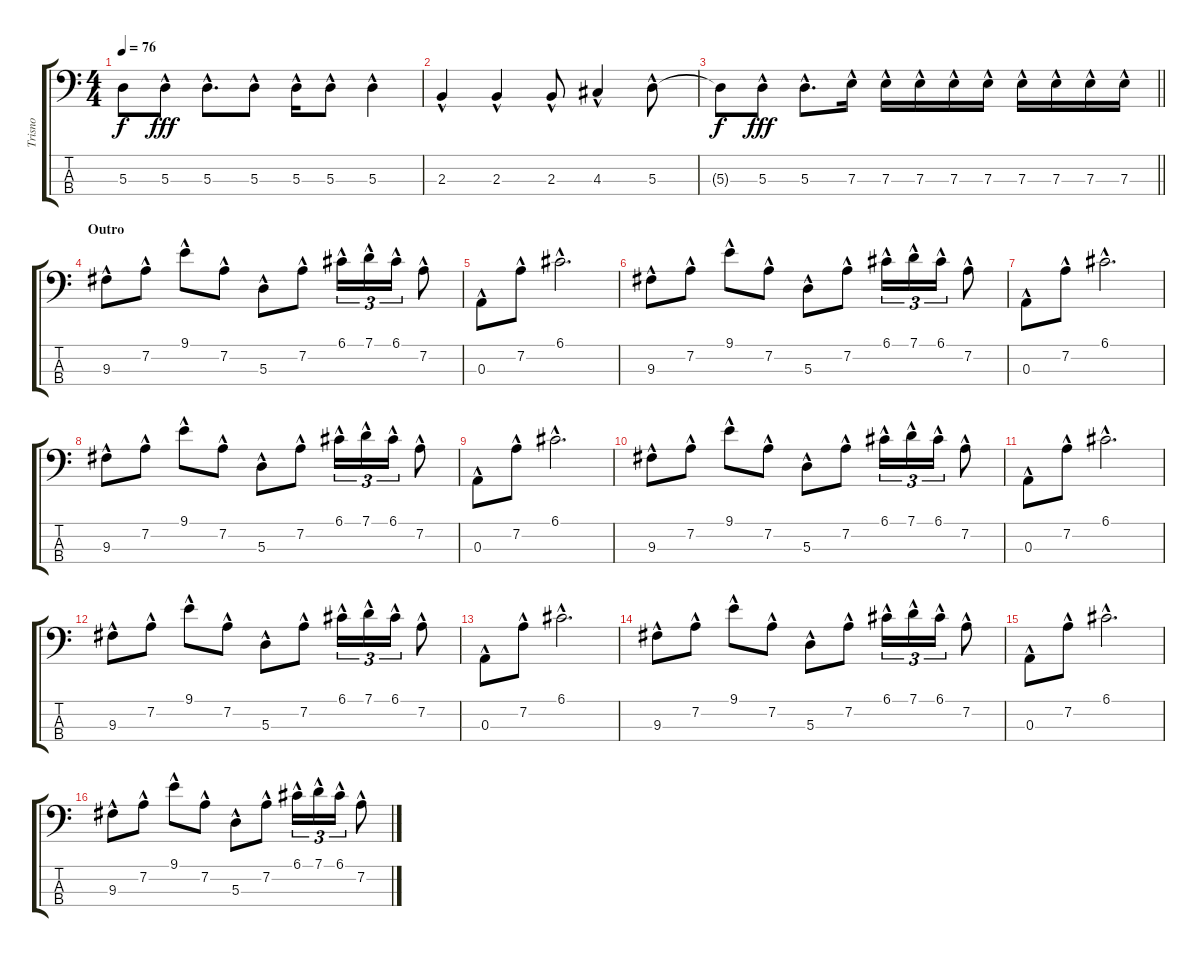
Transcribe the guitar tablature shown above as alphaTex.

\track ("Trisno" "Trisno") {instrument electricbassfinger}
\staff {score tabs}
\tuning (G2 D2 A1 E1) {hide}
\ts (4 4)
\tempo 76
\clef f4
\ks c
5.3{t}.8{dy f} 5.3{hac}.8{dy fff} 5.3{hac}.8{d} 5.3{hac}.8 5.3{hac}.16 5.3{hac}.8 5.3{hac}.4 |
2.3{hac}.4 2.3{hac}.4 2.3{hac}.8 4.3{hac}.4 5.3{hac}.8 |
\barLineRight lightlight
5.3{t}.8{dy f} 5.3{hac}.8{dy fff} 5.3{hac}.8{d} 7.3{hac}.16 7.3{hac}.16 7.3{hac}.16 7.3{hac}.16 7.3{hac}.16 7.3{hac}.16 7.3{hac}.16 7.3{hac}.16 7.3{hac}.16 |
\section ("" "Outro")
9.3{hac}.8 7.2{hac}.8 9.1{hac}.8 7.2{hac}.8 5.3{hac}.8 7.2{hac}.8 6.1{hac}.16{tu (3 2)} 7.1{hac}.16{tu (3 2)} 6.1{hac}.16{tu (3 2)} 7.2{hac}.8 |
0.3{hac}.8 7.2{hac}.8 6.1{hac}.2{d} |
9.3{hac}.8 7.2{hac}.8 9.1{hac}.8 7.2{hac}.8 5.3{hac}.8 7.2{hac}.8 6.1{hac}.16{tu (3 2)} 7.1{hac}.16{tu (3 2)} 6.1{hac}.16{tu (3 2)} 7.2{hac}.8 |
0.3{hac}.8 7.2{hac}.8 6.1{hac}.2{d} |
9.3{hac}.8 7.2{hac}.8 9.1{hac}.8 7.2{hac}.8 5.3{hac}.8 7.2{hac}.8 6.1{hac}.16{tu (3 2)} 7.1{hac}.16{tu (3 2)} 6.1{hac}.16{tu (3 2)} 7.2{hac}.8 |
0.3{hac}.8 7.2{hac}.8 6.1{hac}.2{d} |
9.3{hac}.8 7.2{hac}.8 9.1{hac}.8 7.2{hac}.8 5.3{hac}.8 7.2{hac}.8 6.1{hac}.16{tu (3 2)} 7.1{hac}.16{tu (3 2)} 6.1{hac}.16{tu (3 2)} 7.2{hac}.8 |
0.3{hac}.8 7.2{hac}.8 6.1{hac}.2{d} |
9.3{hac}.8 7.2{hac}.8 9.1{hac}.8 7.2{hac}.8 5.3{hac}.8 7.2{hac}.8 6.1{hac}.16{tu (3 2)} 7.1{hac}.16{tu (3 2)} 6.1{hac}.16{tu (3 2)} 7.2{hac}.8 |
0.3{hac}.8 7.2{hac}.8 6.1{hac}.2{d} |
9.3{hac}.8 7.2{hac}.8 9.1{hac}.8 7.2{hac}.8 5.3{hac}.8 7.2{hac}.8 6.1{hac}.16{tu (3 2)} 7.1{hac}.16{tu (3 2)} 6.1{hac}.16{tu (3 2)} 7.2{hac}.8 |
0.3{hac}.8 7.2{hac}.8 6.1{hac}.2{d} |
9.3{hac}.8 7.2{hac}.8 9.1{hac}.8 7.2{hac}.8 5.3{hac}.8 7.2{hac}.8 6.1{hac}.16{tu (3 2)} 7.1{hac}.16{tu (3 2)} 6.1{hac}.16{tu (3 2)} 7.2{hac}.8
